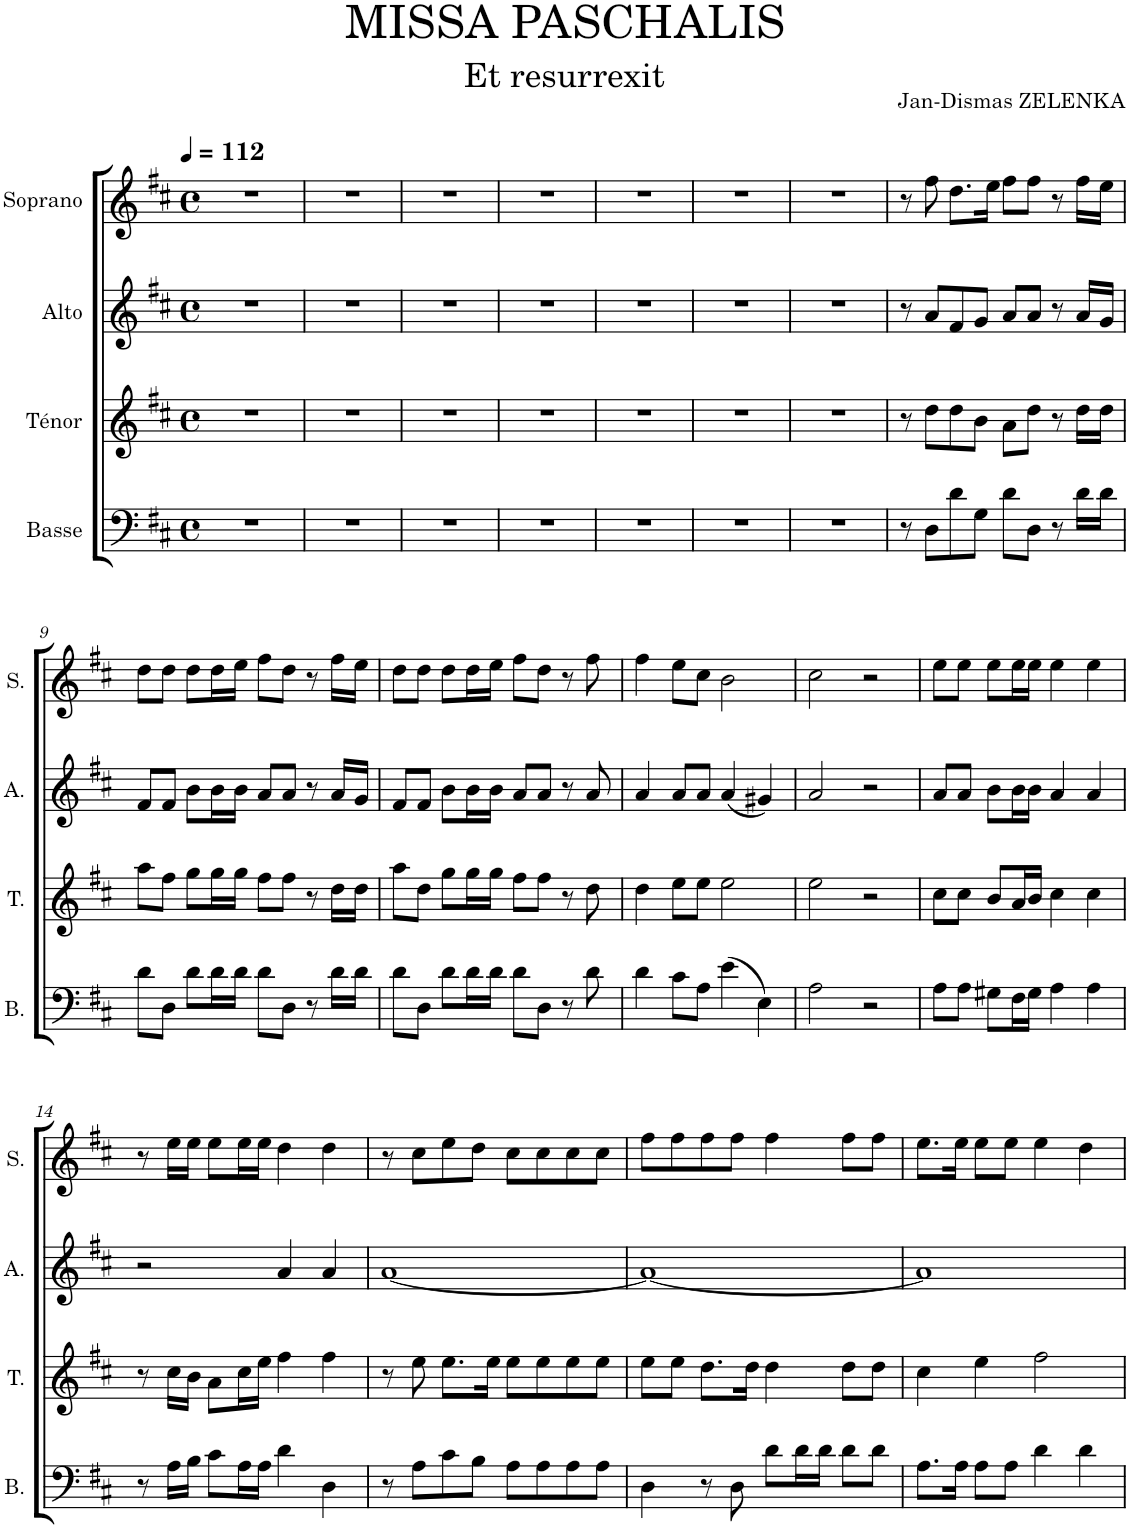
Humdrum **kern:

**kern	**kern	**kern	**kern
*part4	*part3	*part2	*part1
*staff4	*staff3	*staff2	*staff1
*I"Basse	*I"Ténor	*I"Alto	*I"Soprano
*I'B.	*I'T.	*I'A.	*I'S.
*clefF4	*clefG2	*clefG2	*clefG2
*k[f#c#]	*k[f#c#]	*k[f#c#]	*k[f#c#]
*M4/4	*M4/4	*M4/4	*M4/4
*met(c)	*met(c)	*met(c)	*met(c)
*MM112	*MM112	*MM112	*MM112
=1	=1	=1	=1
1r	1r	1r	1r
=2	=2	=2	=2
1r	1r	1r	1r
=3	=3	=3	=3
1r	1r	1r	1r
=4	=4	=4	=4
1r	1r	1r	1r
=5	=5	=5	=5
1r	1r	1r	1r
=6	=6	=6	=6
1r	1r	1r	1r
=7	=7	=7	=7
1r	1r	1r	1r
=8	=8	=8	=8
8r	8r	8r	8r
8D\L	8dd\L	8a/L	8ff#\
8d\	8dd\	8f#/	8.dd\L
8G\J	8b\J	8g/J	.
.	.	.	16ee\Jk
8d\L	8a\L	8a/L	8ff#\L
8D\J	8dd\J	8a/J	8ff#\J
8r	8r	8r	8r
16d\LL	16dd\LL	16a/LL	16ff#\LL
16d\JJ	16dd\JJ	16g/JJ	16ee\JJ
!!LO:LB:g=z
=9	=9	=9	=9
8d\L	8aa\L	8f#/L	8dd\L
8D\J	8ff#\J	8f#/J	8dd\J
8d\L	8gg\L	8b\L	8dd\L
16d\L	16gg\L	16b\L	16dd\L
16d\JJ	16gg\JJ	16b\JJ	16ee\JJ
8d\L	8ff#\L	8a/L	8ff#\L
8D\J	8ff#\J	8a/J	8dd\J
8r	8r	8r	8r
16d\LL	16dd\LL	16a/LL	16ff#\LL
16d\JJ	16dd\JJ	16g/JJ	16ee\JJ
=10	=10	=10	=10
8d\L	8aa\L	8f#/L	8dd\L
8D\J	8dd\J	8f#/J	8dd\J
8d\L	8gg\L	8b\L	8dd\L
16d\L	16gg\L	16b\L	16dd\L
16d\JJ	16gg\JJ	16b\JJ	16ee\JJ
8d\L	8ff#\L	8a/L	8ff#\L
8D\J	8ff#\J	8a/J	8dd\J
8r	8r	8r	8r
8d\	8dd\	8a/	8ff#\
=11	=11	=11	=11
4d\	4dd\	4a/	4ff#\
8c#\L	8ee\L	8a/L	8ee\L
8A\J	8ee\J	8a/J	8cc#\J
(4e\	2ee\	(4a/	2b\
4E\)	.	4g#X/)	.
=12	=12	=12	=12
2A\	2ee\	2a/	2cc#\
2r	2r	2r	2r
=13	=13	=13	=13
8A\L	8cc#\L	8a/L	8ee\L
8A\J	8cc#\J	8a/J	8ee\J
8G#X\L	8b/L	8b\L	8ee\L
16F#\L	16a/L	16b\L	16ee\L
16G#\JJ	16b/JJ	16b\JJ	16ee\JJ
4A\	4cc#\	4a/	4ee\
4A\	4cc#\	4a/	4ee\
!!LO:LB:g=z
=14	=14	=14	=14
8r	8r	2r	8r
16A\LL	16cc#\LL	.	16ee\LL
16B\JJ	16b\JJ	.	16ee\JJ
8c#\L	8a\L	.	8ee\L
16A\L	16cc#\L	.	16ee\L
16A\JJ	16ee\JJ	.	16ee\JJ
4d\	4ff#\	4a/	4dd\
4D\	4ff#\	4a/	4dd\
=15	=15	=15	=15
8r	8r	[1a	8r
8A\L	8ee\	.	8cc#\L
8c#\	8.ee\L	.	8ee\
8B\J	.	.	8dd\J
.	16ee\Jk	.	.
8A\L	8ee\L	.	8cc#\L
8A\	8ee\	.	8cc#\
8A\	8ee\	.	8cc#\
8A\J	8ee\J	.	8cc#\J
=16	=16	=16	=16
4D\	8ee\L	1a_	8ff#\L
.	8ee\J	.	8ff#\
8r	8.dd\L	.	8ff#\
8D\	.	.	8ff#\J
.	16dd\Jk	.	.
8d\L	4dd\	.	4ff#\
16d\L	.	.	.
16d\JJ	.	.	.
8d\L	8dd\L	.	8ff#\L
8d\J	8dd\J	.	8ff#\J
=17	=17	=17	=17
8.A\L	4cc#\	1a]	8.ee\L
16A\Jk	.	.	16ee\Jk
8A\L	4ee\	.	8ee\L
8A\J	.	.	8ee\J
4d\	2ff#\	.	4ee\
4d\	.	.	4dd\
=	=	=	=
*-	*-	*-	*-
